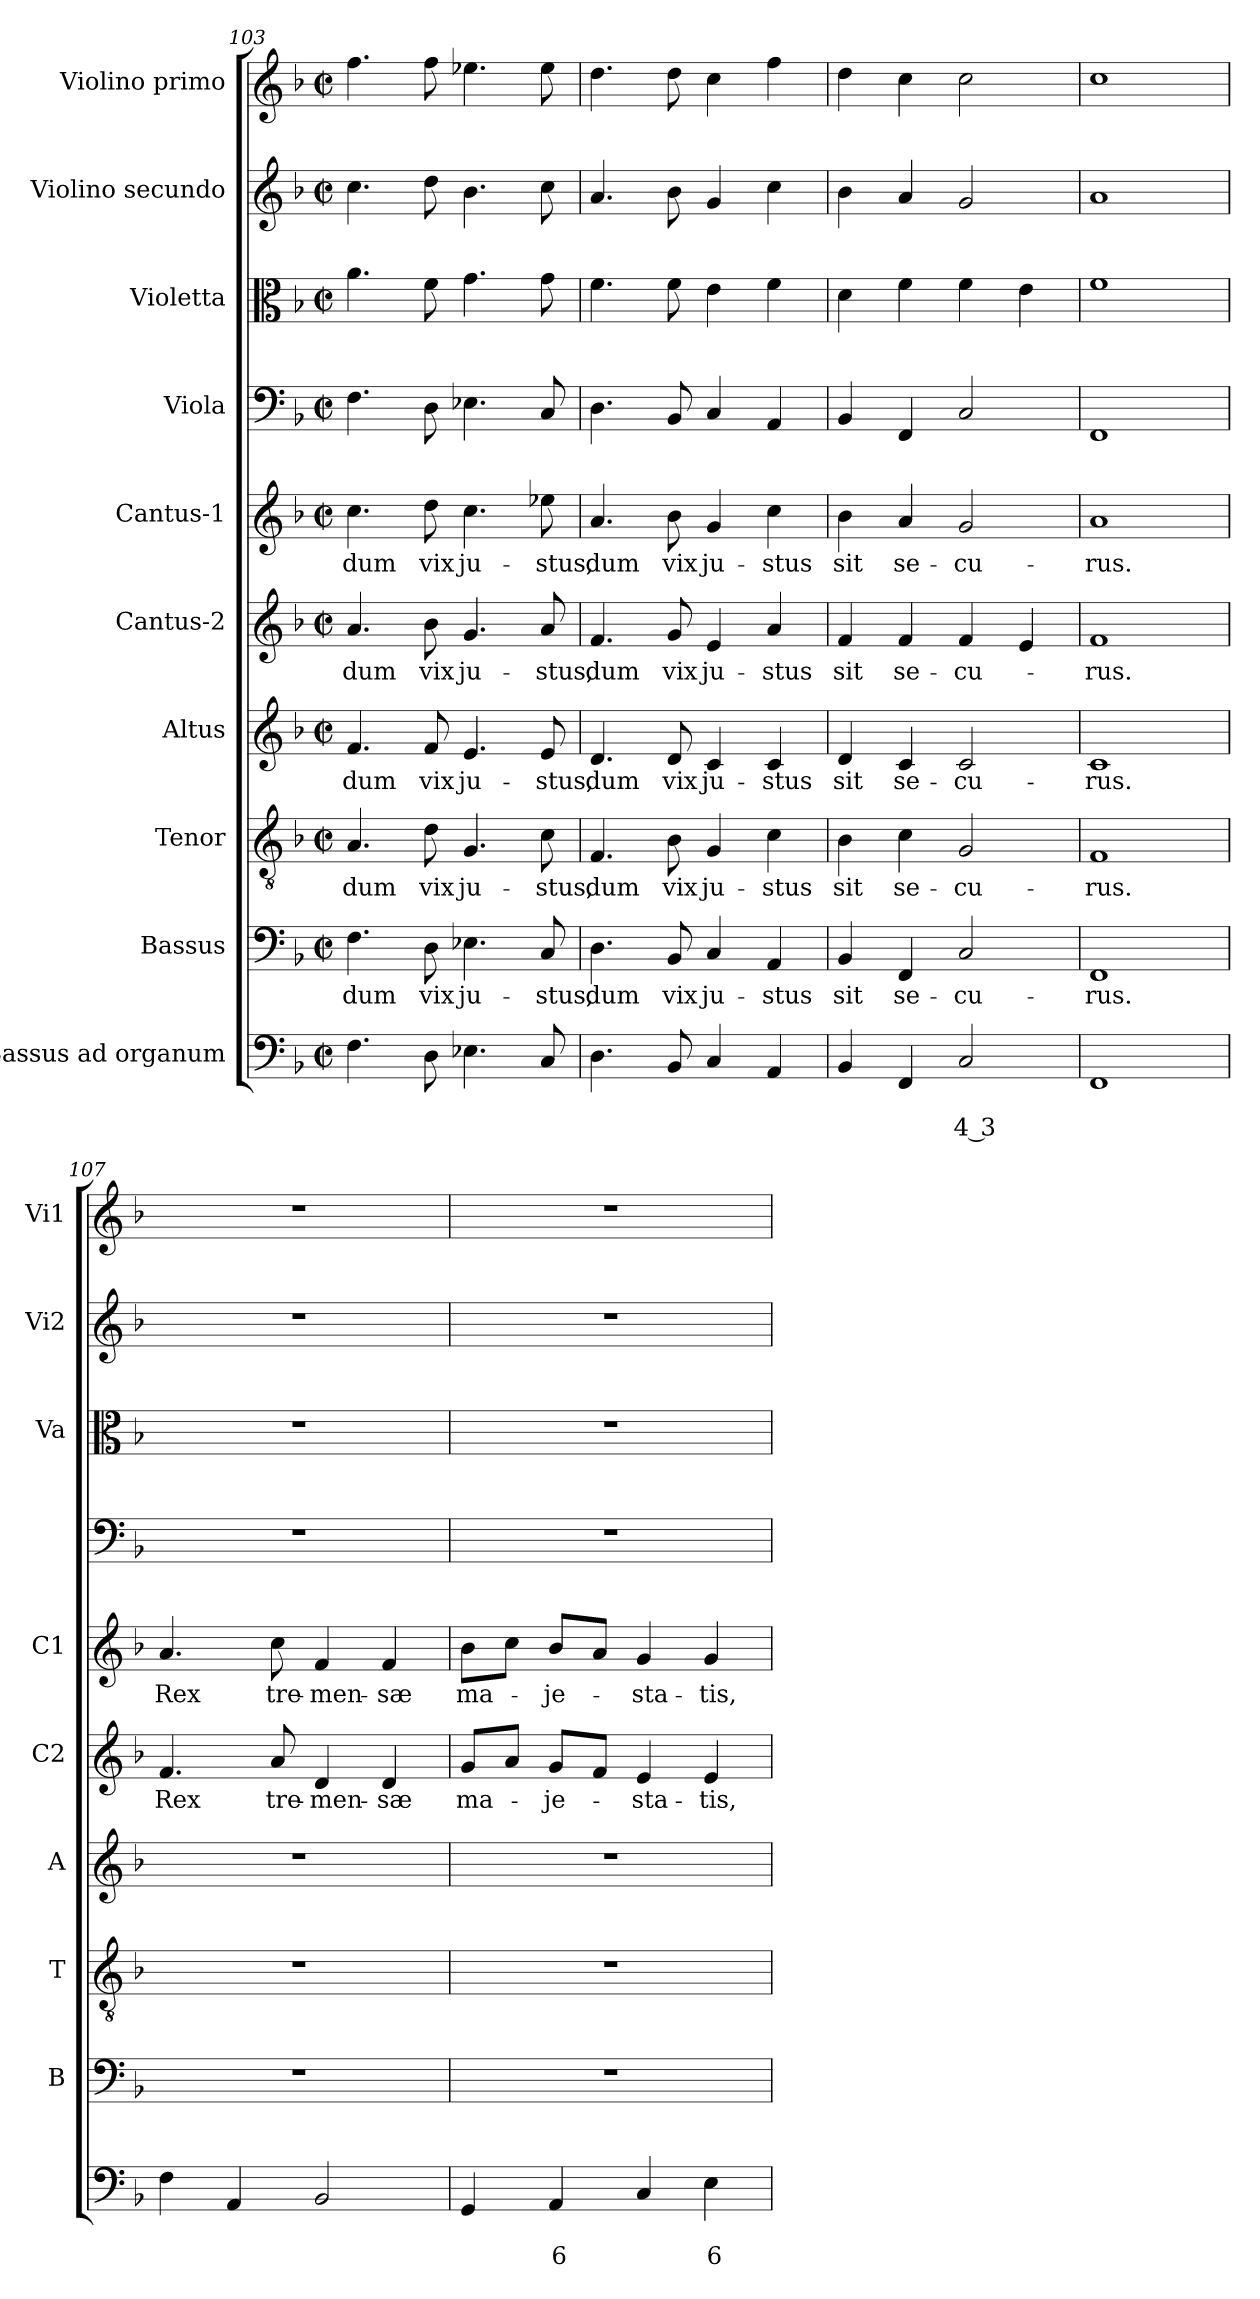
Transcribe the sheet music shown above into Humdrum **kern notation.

**kern	**text	**text	**kern	**text	**kern	**text	**kern	**text	**kern	**text	**kern	**text	**kern	**kern	**kern	**kern
*part10	*part10	*part10	*part9	*part9	*part8	*part8	*part7	*part7	*part6	*part6	*part5	*part5	*part4	*part3	*part2	*part1
*staff10	*staff10	*staff10	*staff9	*staff9	*staff8	*staff8	*staff7	*staff7	*staff6	*staff6	*staff5	*staff5	*staff4	*staff3	*staff2	*staff1
*I"Bassus ad  organum	*	*	*I"Bassus	*	*I"Tenor	*	*I"Altus	*	*I"Cantus-2	*	*I"Cantus-1	*	*I"Viola	*I"Violetta	*I"Violino secundo	*I"Violino primo
*	*	*	*I'B	*	*I'T	*	*I'A	*	*I'C2	*	*I'C1	*	*	*I'Va	*I'Vi2	*I'Vi1
*clefF4	*	*	*clefF4	*	*clefGv2	*	*clefG2	*	*clefG2	*	*clefG2	*	*clefF4	*clefC3	*clefG2	*clefG2
*k[b-]	*	*	*k[b-]	*	*k[b-]	*	*k[b-]	*	*k[b-]	*	*k[b-]	*	*k[b-]	*k[b-]	*k[b-]	*k[b-]
*F:	*	*	*F:	*	*F:	*	*F:	*	*F:	*	*F:	*	*F:	*F:	*F:	*F:
*M2/2	*	*	*M2/2	*	*M2/2	*	*M2/2	*	*M2/2	*	*M2/2	*	*M2/2	*M2/2	*M2/2	*M2/2
*met(c|)	*	*	*met(c|)	*	*met(c|)	*	*met(c|)	*	*met(c|)	*	*met(c|)	*	*met(c|)	*met(c|)	*met(c|)	*met(c|)
=103	=103	=103	=103	=103	=103	=103	=103	=103	=103	=103	=103	=103	=103	=103	=103	=103
!	!	!	!	!LO:LY:b	!	!LO:LY:b	!	!LO:LY:b	!	!LO:LY:b	!	!LO:LY:b	!	!	!	!
4.F\	.	.	4.F\	dum	4.A/	dum	4.f/	dum	4.a/	dum	4.cc\	dum	4.F\	4.a\	4.cc\	4.ff\
!	!	!	!	!LO:LY:b	!	!LO:LY:b	!	!LO:LY:b	!	!LO:LY:b	!	!LO:LY:b	!	!	!	!
8D\	.	.	8D\	vix	8d\	vix	8f/	vix	8b-\	vix	8dd\	vix	8D\	8f\	8dd\	8ff\
!	!	!	!	!LO:LY:b	!	!LO:LY:b	!	!LO:LY:b	!	!LO:LY:b	!	!LO:LY:b	!	!	!	!
4.E-X\	.	.	4.E-X\	ju-	4.G/	ju-	4.e/	ju-	4.g/	ju-	4.cc\	ju-	4.E-X\	4.g\	4.b-\	4.ee-X\
!	!	!	!	!LO:LY:b	!	!LO:LY:b	!	!LO:LY:b	!	!LO:LY:b	!	!LO:LY:b	!	!	!	!
8C/	.	.	8C/	-stus,	8c\	-stus,	8e/	-stus,	8a/	-stus,	8ee-X\	-stus,	8C/	8g\	8cc\	8ee-\
=104	=104	=104	=104	=104	=104	=104	=104	=104	=104	=104	=104	=104	=104	=104	=104	=104
!	!	!	!	!LO:LY:b	!	!LO:LY:b	!	!LO:LY:b	!	!LO:LY:b	!	!LO:LY:b	!	!	!	!
4.D\	.	.	4.D\	dum	4.F/	dum	4.d/	dum	4.f/	dum	4.a/	dum	4.D\	4.f\	4.a/	4.dd\
!	!	!	!	!LO:LY:b	!	!LO:LY:b	!	!LO:LY:b	!	!LO:LY:b	!	!LO:LY:b	!	!	!	!
8BB-/	.	.	8BB-/	vix	8B-\	vix	8d/	vix	8g/	vix	8b-\	vix	8BB-/	8f\	8b-\	8dd\
!	!	!	!	!LO:LY:b	!	!LO:LY:b	!	!LO:LY:b	!	!LO:LY:b	!	!LO:LY:b	!	!	!	!
4C/	.	.	4C/	ju-	4G/	ju-	4c/	ju-	4e/	ju-	4g/	ju-	4C/	4e\	4g/	4cc\
!	!	!	!	!LO:LY:b	!	!LO:LY:b	!	!LO:LY:b	!	!LO:LY:b	!	!LO:LY:b	!	!	!	!
4AA/	.	.	4AA/	-stus	4c\	-stus	4c/	-stus	4a/	-stus	4cc\	-stus	4AA/	4f\	4cc\	4ff\
=105	=105	=105	=105	=105	=105	=105	=105	=105	=105	=105	=105	=105	=105	=105	=105	=105
!	!	!	!	!LO:LY:b	!	!LO:LY:b	!	!LO:LY:b	!	!LO:LY:b	!	!LO:LY:b	!	!	!	!
4BB-/	.	.	4BB-/	sit	4B-\	sit	4d/	sit	4f/	sit	4b-\	sit	4BB-/	4d\	4b-\	4dd\
!	!	!	!	!LO:LY:b	!	!LO:LY:b	!	!LO:LY:b	!	!LO:LY:b	!	!LO:LY:b	!	!	!	!
4FF/	.	.	4FF/	se-	4c\	se-	4c/	se-	4f/	se-	4a/	se-	4FF/	4f\	4a/	4cc\
!	!	!LO:LY:b	!	!LO:LY:b	!	!LO:LY:b	!	!LO:LY:b	!	!LO:LY:b	!	!LO:LY:b	!	!	!	!
2C/	.	4 3	2C/	-cu-	2G/	-cu-	2c/	-cu-	4f/	-cu-	2g/	-cu-	2C/	4f\	2g/	2cc\
.	.	.	.	.	.	.	.	.	4e/	.	.	.	.	4e\	.	.
=106	=106	=106	=106	=106	=106	=106	=106	=106	=106	=106	=106	=106	=106	=106	=106	=106
!	!	!	!	!LO:LY:b	!	!LO:LY:b	!	!LO:LY:b	!	!LO:LY:b	!	!LO:LY:b	!	!	!	!
1FF	.	.	1FF	-rus.	1F	-rus.	1c	-rus.	1f	-rus.	1a	-rus.	1FF	1f	1a	1cc
!!LO:PB:g=z
=107	=107	=107	=107	=107	=107	=107	=107	=107	=107	=107	=107	=107	=107	=107	=107	=107
!	!	!	!	!	!	!	!	!	!	!LO:LY:b	!	!LO:LY:b	!	!	!	!
4F\	.	.	1r	.	1r	.	1r	.	4.f/	Rex	4.a/	Rex	1r	1r	1r	1r
4AA/	.	.	.	.	.	.	.	.	.	.	.	.	.	.	.	.
!	!	!	!	!	!	!	!	!	!	!LO:LY:b	!	!LO:LY:b	!	!	!	!
.	.	.	.	.	.	.	.	.	8a/	tre-	8cc\	tre-	.	.	.	.
!	!	!	!	!	!	!	!	!	!	!LO:LY:b	!	!LO:LY:b	!	!	!	!
2BB-/	.	.	.	.	.	.	.	.	4d/	-men-	4f/	-men-	.	.	.	.
!	!	!	!	!	!	!	!	!	!	!LO:LY:b	!	!LO:LY:b	!	!	!	!
.	.	.	.	.	.	.	.	.	4d/	-sæ	4f/	-sæ	.	.	.	.
=108	=108	=108	=108	=108	=108	=108	=108	=108	=108	=108	=108	=108	=108	=108	=108	=108
!	!	!	!	!	!	!	!	!	!	!LO:LY:b	!	!LO:LY:b	!	!	!	!
4GG/	.	.	1r	.	1r	.	1r	.	8g/L	ma-	8b-\L	ma-	1r	1r	1r	1r
.	.	.	.	.	.	.	.	.	8a/J	.	8cc\J	.	.	.	.	.
!	!	!LO:LY:b	!	!	!	!	!	!	!	!LO:LY:b	!	!LO:LY:b	!	!	!	!
4AA/	.	6	.	.	.	.	.	.	8g/L	-je-	8b-/L	-je-	.	.	.	.
.	.	.	.	.	.	.	.	.	8f/J	.	8a/J	.	.	.	.	.
!	!	!	!	!	!	!	!	!	!	!LO:LY:b	!	!LO:LY:b	!	!	!	!
4C/	.	.	.	.	.	.	.	.	4e/	-sta-	4g/	-sta-	.	.	.	.
!	!	!LO:LY:b	!	!	!	!	!	!	!	!LO:LY:b	!	!LO:LY:b	!	!	!	!
4E\	.	6	.	.	.	.	.	.	4e/	-tis,	4g/	-tis,	.	.	.	.
=	=	=	=	=	=	=	=	=	=	=	=	=	=	=	=	=
*-	*-	*-	*-	*-	*-	*-	*-	*-	*-	*-	*-	*-	*-	*-	*-	*-
